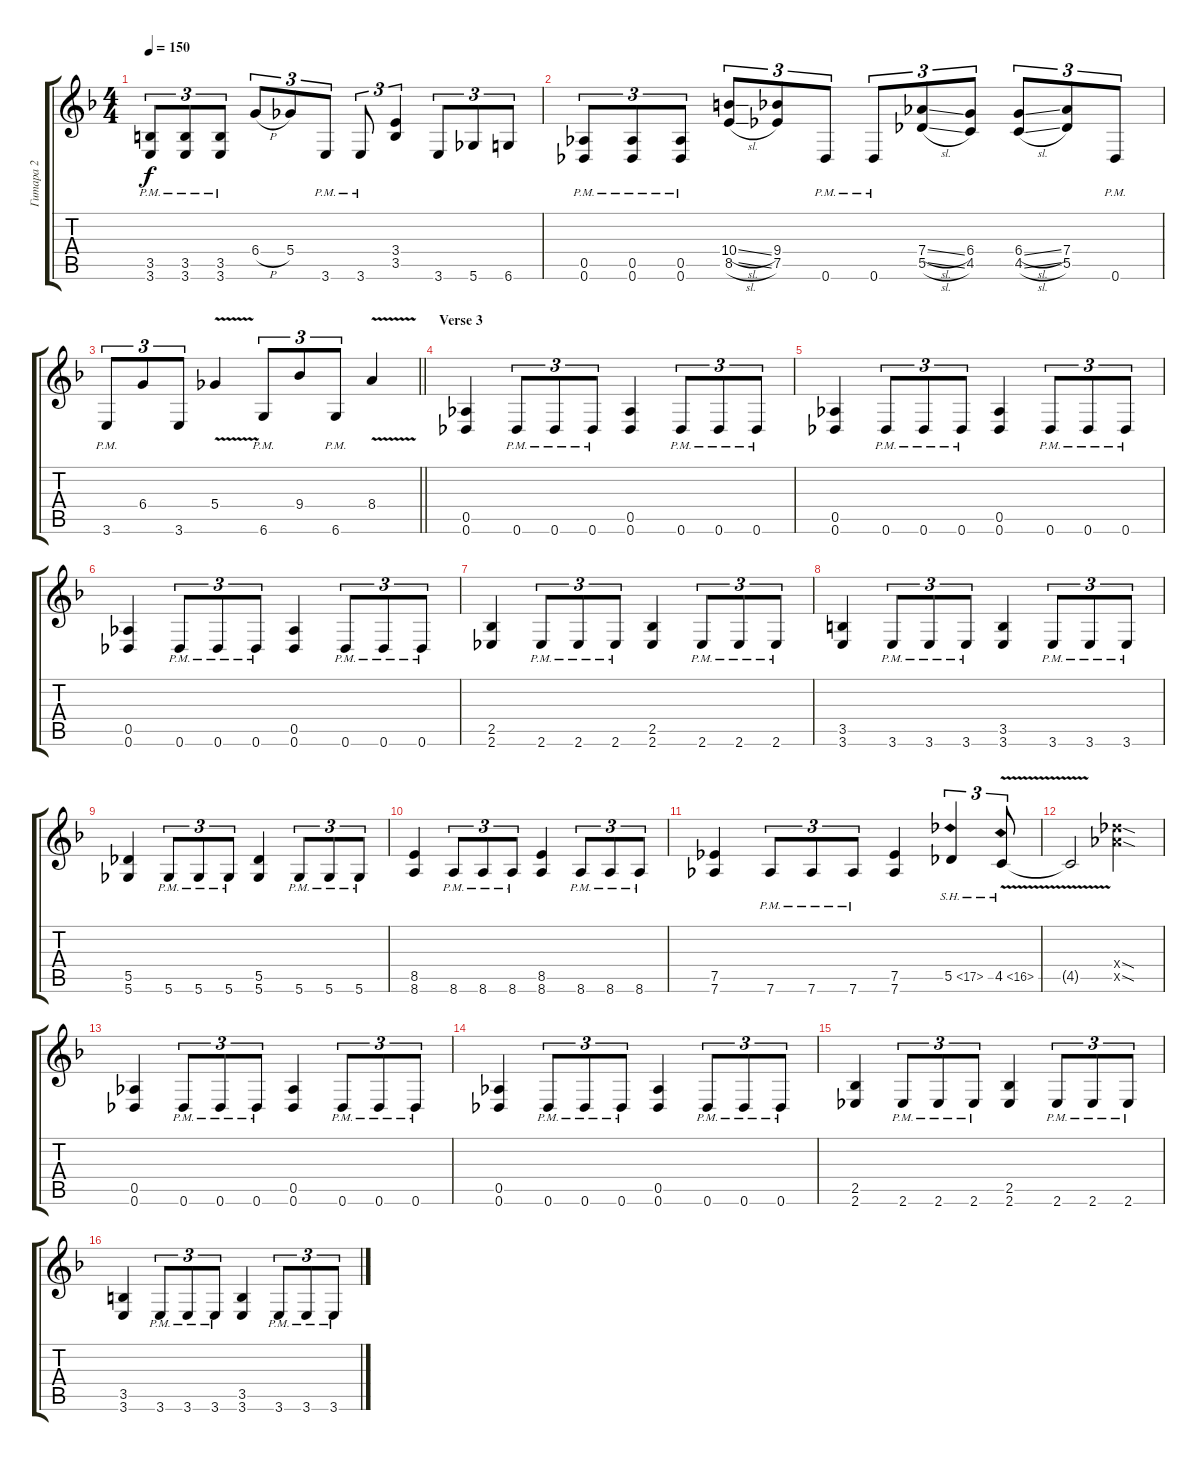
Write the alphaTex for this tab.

\track ("Гитара 2" "Гитара 2") {instrument distortionguitar}
\staff {score tabs}
\tuning (Eb4 Bb3 Gb3 Db3 Ab2 Db2) {hide}
\ts (4 4)
\tempo 150
\clef g2
\ks dminor
(3.5{pm} 3.6{pm}).8{tu (3 2) dy f} (3.5{pm} 3.6{pm}).8{tu (3 2)} (3.5{pm} 3.6{pm}).8{tu (3 2)} 6.4{h}.8{tu (3 2)} 5.4.8{tu (3 2)} 3.6{pm}.8{tu (3 2)} 3.6{pm}.8{tu (3 2)} (3.4 3.5).4{tu (3 2)} 3.6.8{tu (3 2)} 5.6.8{tu (3 2)} 6.6.8{tu (3 2)} |
(0.5{pm} 0.6{pm}).8{tu (3 2)} (0.5{pm} 0.6{pm}).8{tu (3 2)} (0.5{pm} 0.6{pm}).8{tu (3 2)} (10.4{sl} 8.5{sl}).8{tu (3 2)} (9.4 7.5).8{tu (3 2)} 0.6{pm}.8{tu (3 2)} 0.6{pm}.8{tu (3 2)} (7.4{sl} 5.5{sl}).8{tu (3 2)} (6.4 4.5).8{tu (3 2)} (6.4{sl} 4.5{sl}).8{tu (3 2)} (7.4 5.5).8{tu (3 2)} 0.6{pm}.8{tu (3 2)} |
\barLineRight lightlight
3.6{pm}.8{tu (3 2)} 6.4.8{tu (3 2)} 3.6.8{tu (3 2)} 5.4{v}.4 6.6{pm}.8{tu (3 2)} 9.4.8{tu (3 2)} 6.6{pm}.8{tu (3 2)} 8.4{v}.4 |
\section ("" "Verse 3")
(0.5 0.6).4 0.6{pm}.8{tu (3 2)} 0.6{pm}.8{tu (3 2)} 0.6{pm}.8{tu (3 2)} (0.5 0.6).4 0.6{pm}.8{tu (3 2)} 0.6{pm}.8{tu (3 2)} 0.6{pm}.8{tu (3 2)} |
(0.5 0.6).4 0.6{pm}.8{tu (3 2)} 0.6{pm}.8{tu (3 2)} 0.6{pm}.8{tu (3 2)} (0.5 0.6).4 0.6{pm}.8{tu (3 2)} 0.6{pm}.8{tu (3 2)} 0.6{pm}.8{tu (3 2)} |
(0.5 0.6).4 0.6{pm}.8{tu (3 2)} 0.6{pm}.8{tu (3 2)} 0.6{pm}.8{tu (3 2)} (0.5 0.6).4 0.6{pm}.8{tu (3 2)} 0.6{pm}.8{tu (3 2)} 0.6{pm}.8{tu (3 2)} |
(2.5 2.6).4 2.6{pm}.8{tu (3 2)} 2.6{pm}.8{tu (3 2)} 2.6{pm}.8{tu (3 2)} (2.5 2.6).4 2.6{pm}.8{tu (3 2)} 2.6{pm}.8{tu (3 2)} 2.6{pm}.8{tu (3 2)} |
(3.5 3.6).4 3.6{pm}.8{tu (3 2)} 3.6{pm}.8{tu (3 2)} 3.6{pm}.8{tu (3 2)} (3.5 3.6).4 3.6{pm}.8{tu (3 2)} 3.6{pm}.8{tu (3 2)} 3.6{pm}.8{tu (3 2)} |
(5.5 5.6).4 5.6{pm}.8{tu (3 2)} 5.6{pm}.8{tu (3 2)} 5.6{pm}.8{tu (3 2)} (5.5 5.6).4 5.6{pm}.8{tu (3 2)} 5.6{pm}.8{tu (3 2)} 5.6{pm}.8{tu (3 2)} |
(8.5 8.6).4 8.6{pm}.8{tu (3 2)} 8.6{pm}.8{tu (3 2)} 8.6{pm}.8{tu (3 2)} (8.5 8.6).4 8.6{pm}.8{tu (3 2)} 8.6{pm}.8{tu (3 2)} 8.6{pm}.8{tu (3 2)} |
(7.5 7.6).4 7.6{pm}.8{tu (3 2)} 7.6{pm}.8{tu (3 2)} 7.6{pm}.8{tu (3 2)} (7.5 7.6).4 5.5{sh 12}.4{tu (3 2)} 4.5{sh 12 v}.8{tu (3 2)} |
4.5{t}.2 (12.4{sod x} 12.5{sod x}).2 |
(0.5 0.6).4 0.6{pm}.8{tu (3 2)} 0.6{pm}.8{tu (3 2)} 0.6{pm}.8{tu (3 2)} (0.5 0.6).4 0.6{pm}.8{tu (3 2)} 0.6{pm}.8{tu (3 2)} 0.6{pm}.8{tu (3 2)} |
(0.5 0.6).4 0.6{pm}.8{tu (3 2)} 0.6{pm}.8{tu (3 2)} 0.6{pm}.8{tu (3 2)} (0.5 0.6).4 0.6{pm}.8{tu (3 2)} 0.6{pm}.8{tu (3 2)} 0.6{pm}.8{tu (3 2)} |
(2.5 2.6).4 2.6{pm}.8{tu (3 2)} 2.6{pm}.8{tu (3 2)} 2.6{pm}.8{tu (3 2)} (2.5 2.6).4 2.6{pm}.8{tu (3 2)} 2.6{pm}.8{tu (3 2)} 2.6{pm}.8{tu (3 2)} |
(3.5 3.6).4 3.6{pm}.8{tu (3 2)} 3.6{pm}.8{tu (3 2)} 3.6{pm}.8{tu (3 2)} (3.5 3.6).4 3.6{pm}.8{tu (3 2)} 3.6{pm}.8{tu (3 2)} 3.6{pm}.8{tu (3 2)}
